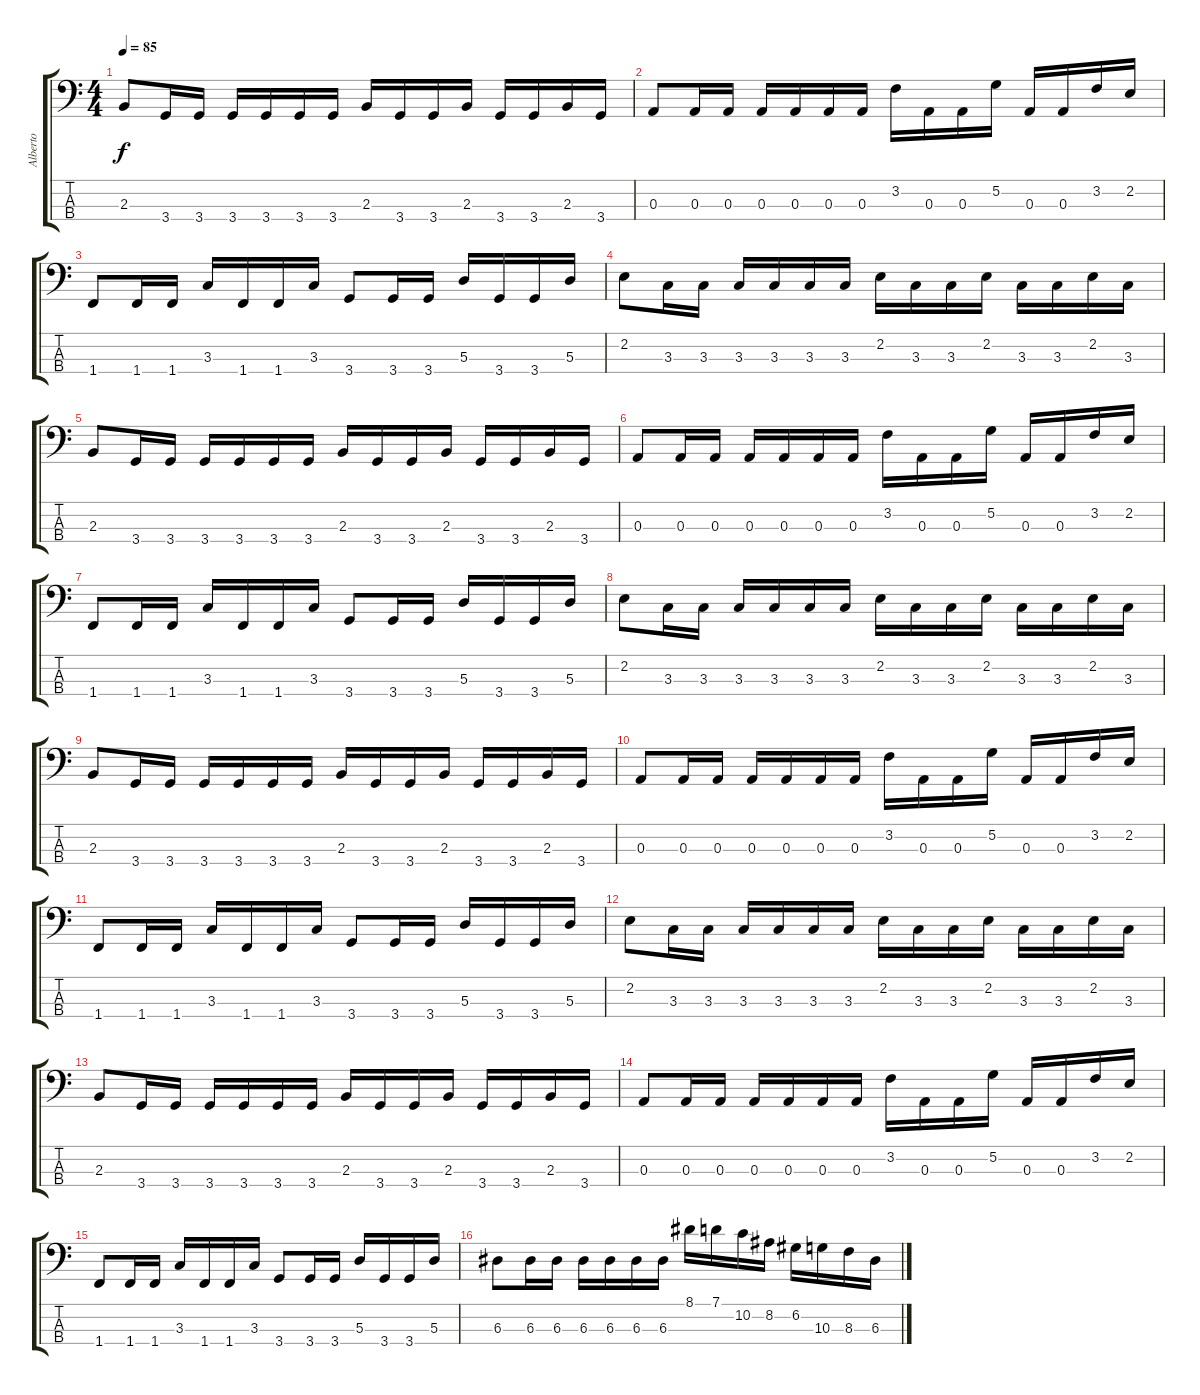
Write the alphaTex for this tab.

\track ("Alberto" "Alberto") {instrument electricbasspick}
\staff {score tabs}
\tuning (G2 D2 A1 E1) {hide}
\ts (4 4)
\tempo 85
\clef f4
\ks c
2.3.8{dy f} 3.4.16 3.4.16 3.4.16 3.4.16 3.4.16 3.4.16 2.3.16 3.4.16 3.4.16 2.3.16 3.4.16 3.4.16 2.3.16 3.4.16 |
0.3.8 0.3.16 0.3.16 0.3.16 0.3.16 0.3.16 0.3.16 3.2.16 0.3.16 0.3.16 5.2.16 0.3.16 0.3.16 3.2.16 2.2.16 |
1.4.8 1.4.16 1.4.16 3.3.16 1.4.16 1.4.16 3.3.16 3.4.8 3.4.16 3.4.16 5.3.16 3.4.16 3.4.16 5.3.16 |
2.2.8 3.3.16 3.3.16 3.3.16 3.3.16 3.3.16 3.3.16 2.2.16 3.3.16 3.3.16 2.2.16 3.3.16 3.3.16 2.2.16 3.3.16 |
2.3.8 3.4.16 3.4.16 3.4.16 3.4.16 3.4.16 3.4.16 2.3.16 3.4.16 3.4.16 2.3.16 3.4.16 3.4.16 2.3.16 3.4.16 |
0.3.8 0.3.16 0.3.16 0.3.16 0.3.16 0.3.16 0.3.16 3.2.16 0.3.16 0.3.16 5.2.16 0.3.16 0.3.16 3.2.16 2.2.16 |
1.4.8 1.4.16 1.4.16 3.3.16 1.4.16 1.4.16 3.3.16 3.4.8 3.4.16 3.4.16 5.3.16 3.4.16 3.4.16 5.3.16 |
2.2.8 3.3.16 3.3.16 3.3.16 3.3.16 3.3.16 3.3.16 2.2.16 3.3.16 3.3.16 2.2.16 3.3.16 3.3.16 2.2.16 3.3.16 |
2.3.8 3.4.16 3.4.16 3.4.16 3.4.16 3.4.16 3.4.16 2.3.16 3.4.16 3.4.16 2.3.16 3.4.16 3.4.16 2.3.16 3.4.16 |
0.3.8 0.3.16 0.3.16 0.3.16 0.3.16 0.3.16 0.3.16 3.2.16 0.3.16 0.3.16 5.2.16 0.3.16 0.3.16 3.2.16 2.2.16 |
1.4.8 1.4.16 1.4.16 3.3.16 1.4.16 1.4.16 3.3.16 3.4.8 3.4.16 3.4.16 5.3.16 3.4.16 3.4.16 5.3.16 |
2.2.8 3.3.16 3.3.16 3.3.16 3.3.16 3.3.16 3.3.16 2.2.16 3.3.16 3.3.16 2.2.16 3.3.16 3.3.16 2.2.16 3.3.16 |
2.3.8 3.4.16 3.4.16 3.4.16 3.4.16 3.4.16 3.4.16 2.3.16 3.4.16 3.4.16 2.3.16 3.4.16 3.4.16 2.3.16 3.4.16 |
0.3.8 0.3.16 0.3.16 0.3.16 0.3.16 0.3.16 0.3.16 3.2.16 0.3.16 0.3.16 5.2.16 0.3.16 0.3.16 3.2.16 2.2.16 |
1.4.8 1.4.16 1.4.16 3.3.16 1.4.16 1.4.16 3.3.16 3.4.8 3.4.16 3.4.16 5.3.16 3.4.16 3.4.16 5.3.16 |
6.3.8 6.3.16 6.3.16 6.3.16 6.3.16 6.3.16 6.3.16 8.1.16 7.1.16 10.2.16 8.2.16 6.2.16 10.3.16 8.3.16 6.3.16
